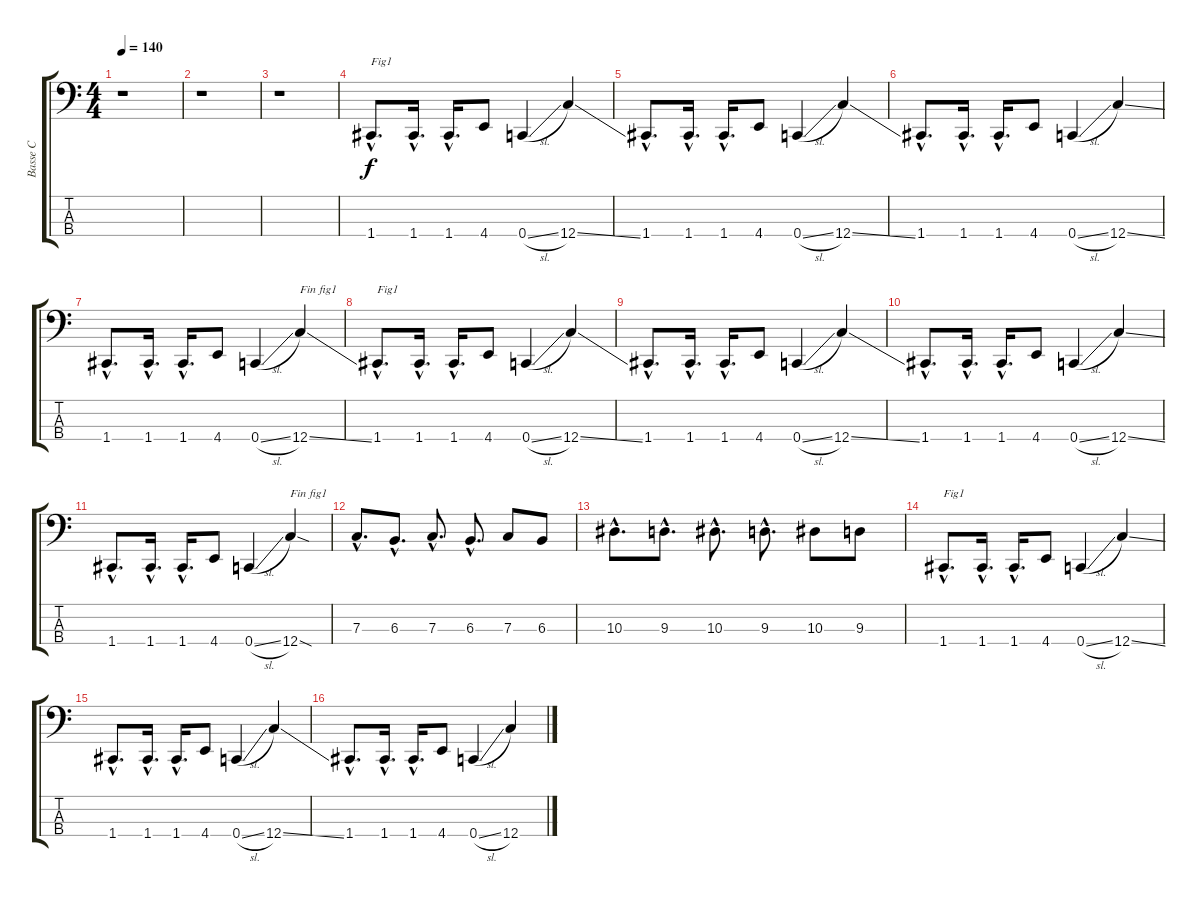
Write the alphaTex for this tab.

\track ("Basse C" "Basse C") {instrument electricbassfinger}
\staff {score tabs}
\tuning (Eb2 Bb1 F1 C1) {hide}
\ts (4 4)
\tempo 140
\clef f4
\ks c
r.1{dy f instrument electricbassfinger} |
r.1 |
r.1 |
1.4{hac}.8{d txt "Fig1"} 1.4{hac}.16{d} 1.4{hac}.16{d} 4.4.8 0.4{sl}.4 12.4{ss}.4 |
1.4{hac}.8{d} 1.4{hac}.16{d} 1.4{hac}.16{d} 4.4.8 0.4{sl}.4 12.4{ss}.4 |
1.4{hac}.8{d} 1.4{hac}.16{d} 1.4{hac}.16{d} 4.4.8 0.4{sl}.4 12.4{ss}.4 |
1.4{hac}.8{d} 1.4{hac}.16{d} 1.4{hac}.16{d} 4.4.8 0.4{sl}.4 12.4{ss}.4{txt "Fin fig1"} |
1.4{hac}.8{d txt "Fig1"} 1.4{hac}.16{d} 1.4{hac}.16{d} 4.4.8 0.4{sl}.4 12.4{ss}.4 |
1.4{hac}.8{d} 1.4{hac}.16{d} 1.4{hac}.16{d} 4.4.8 0.4{sl}.4 12.4{ss}.4 |
1.4{hac}.8{d} 1.4{hac}.16{d} 1.4{hac}.16{d} 4.4.8 0.4{sl}.4 12.4{ss}.4 |
1.4{hac}.8{d} 1.4{hac}.16{d} 1.4{hac}.16{d} 4.4.8 0.4{sl}.4 12.4{sod}.4{txt "Fin fig1"} |
7.3{hac}.8{d} 6.3{hac}.8{d} 7.3{hac}.8{d} 6.3{hac}.8{d} 7.3.8 6.3.8 |
10.3{hac}.8{d} 9.3{hac}.8{d} 10.3{hac}.8{d} 9.3{hac}.8{d} 10.3.8 9.3.8 |
1.4{hac}.8{d txt "Fig1"} 1.4{hac}.16{d} 1.4{hac}.16{d} 4.4.8 0.4{sl}.4 12.4{ss}.4 |
1.4{hac}.8{d} 1.4{hac}.16{d} 1.4{hac}.16{d} 4.4.8 0.4{sl}.4 12.4{ss}.4 |
1.4{hac}.8{d} 1.4{hac}.16{d} 1.4{hac}.16{d} 4.4.8 0.4{sl}.4 12.4{ss}.4
